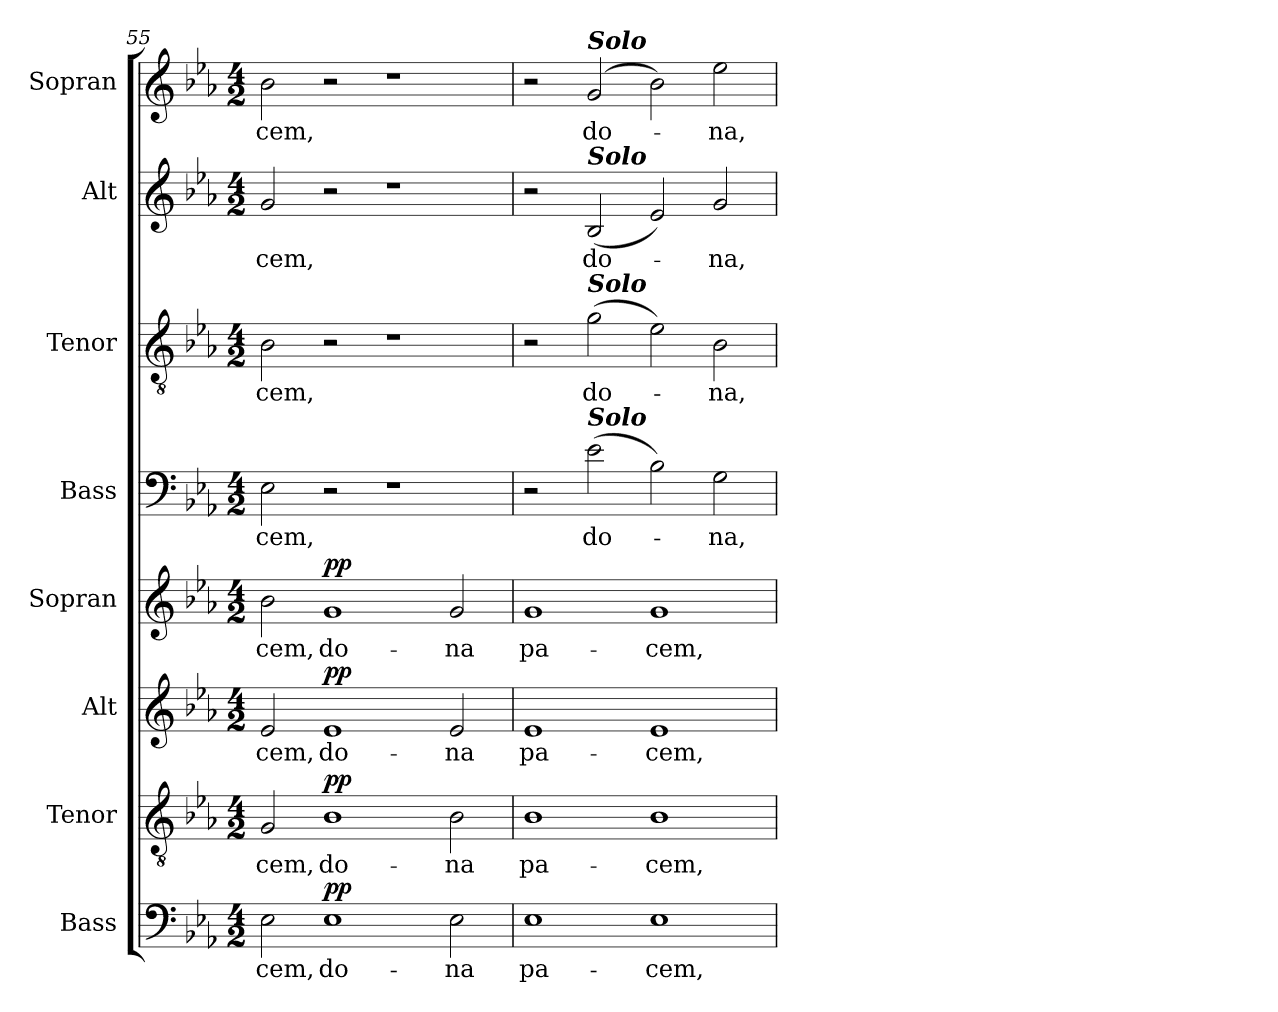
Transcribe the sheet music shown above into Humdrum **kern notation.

**kern	**text	**dynam	**kern	**text	**dynam	**kern	**text	**dynam	**kern	**text	**dynam	**kern	**text	**kern	**text	**kern	**text	**kern	**text
*part8	*part8	*part8	*part7	*part7	*part7	*part6	*part6	*part6	*part5	*part5	*part5	*part4	*part4	*part3	*part3	*part2	*part2	*part1	*part1
*staff8	*staff8	*staff8	*staff7	*staff7	*staff7	*staff6	*staff6	*staff6	*staff5	*staff5	*staff5	*staff4	*staff4	*staff3	*staff3	*staff2	*staff2	*staff1	*staff1
*I"Bass	*	*	*I"Tenor	*	*	*I"Alt	*	*	*I"Sopran	*	*	*I"Bass	*	*I"Tenor	*	*I"Alt	*	*I"Sopran	*
*I'B.	*	*	*I'T.	*	*	*I'A.	*	*	*I'S.	*	*	*I'B.	*	*I'T.	*	*I'A.	*	*I'S.	*
*clefF4	*	*	*clefGv2	*	*	*clefG2	*	*	*clefG2	*	*	*clefF4	*	*clefGv2	*	*clefG2	*	*clefG2	*
*k[b-e-a-]	*	*	*k[b-e-a-]	*	*	*k[b-e-a-]	*	*	*k[b-e-a-]	*	*	*k[b-e-a-]	*	*k[b-e-a-]	*	*k[b-e-a-]	*	*k[b-e-a-]	*
*E-:	*	*	*E-:	*	*	*E-:	*	*	*E-:	*	*	*E-:	*	*E-:	*	*E-:	*	*E-:	*
*M4/2	*	*	*M4/2	*	*	*M4/2	*	*	*M4/2	*	*	*M4/2	*	*M4/2	*	*M4/2	*	*M4/2	*
=55	=55	=55	=55	=55	=55	=55	=55	=55	=55	=55	=55	=55	=55	=55	=55	=55	=55	=55	=55
!	!LO:LY:b	!	!	!LO:LY:b	!	!	!LO:LY:b	!	!	!LO:LY:b	!	!	!LO:LY:b	!	!LO:LY:b	!	!LO:LY:b	!	!LO:LY:b
2E-\	-cem,	.	2G/	-cem,	.	2e-/	-cem,	.	2b-\	-cem,	.	2E-\	-cem,	2B-\	-cem,	2g/	-cem,	2b-\	-cem,
!	!LO:LY:b	!LO:DY:a	!	!LO:LY:b	!LO:DY:a	!	!LO:LY:b	!LO:DY:a	!	!LO:LY:b	!LO:DY:a	!	!	!	!	!	!	!	!
1E-	do-	pp	1B-	do-	pp	1e-	do-	pp	1g	do-	pp	2r	.	2r	.	2r	.	2r	.
.	.	.	.	.	.	.	.	.	.	.	.	1r	.	1r	.	1r	.	1r	.
!	!LO:LY:b	!	!	!LO:LY:b	!	!	!LO:LY:b	!	!	!LO:LY:b	!	!	!	!	!	!	!	!	!
2E-\	-na	.	2B-\	-na	.	2e-/	-na	.	2g/	-na	.	.	.	.	.	.	.	.	.
!!LO:PB:g=z
=56	=56	=56	=56	=56	=56	=56	=56	=56	=56	=56	=56	=56	=56	=56	=56	=56	=56	=56	=56
!	!LO:LY:b	!	!	!LO:LY:b	!	!	!LO:LY:b	!	!	!LO:LY:b	!	!	!	!	!	!	!	!	!
1E-	pa-	.	1B-	pa-	.	1e-	pa-	.	1g	pa-	.	2r	.	2r	.	2r	.	2r	.
!	!	!	!	!	!	!	!	!	!	!	!	!	!	!	!	!	!	!LO:TX:a:Bi:t=Solo	!
!	!	!	!	!	!	!	!	!	!	!	!	!	!	!	!	!LO:TX:a:Bi:t=Solo	!	!	!
!	!	!	!	!	!	!	!	!	!	!	!	!	!	!LO:TX:a:Bi:t=Solo	!	!	!	!	!
!	!	!	!	!	!	!	!	!	!	!	!	!LO:TX:a:Bi:t=Solo	!	!	!	!	!	!	!
!	!	!	!	!	!	!	!	!	!	!	!	!	!LO:LY:b	!	!LO:LY:b	!	!LO:LY:b	!	!LO:LY:b
.	.	.	.	.	.	.	.	.	.	.	.	(>2e-\	do-	(>2g\	do-	(<2B-/	do-	(2g/	do-
!	!LO:LY:b	!	!	!LO:LY:b	!	!	!LO:LY:b	!	!	!LO:LY:b	!	!	!	!	!	!	!	!	!
1E-	-cem,	.	1B-	-cem,	.	1e-	-cem,	.	1g	-cem,	.	2B-\)	.	2e-\)	.	2e-/)	.	2b-\)	.
!	!	!	!	!	!	!	!	!	!	!	!	!	!LO:LY:b	!	!LO:LY:b	!	!LO:LY:b	!	!LO:LY:b
.	.	.	.	.	.	.	.	.	.	.	.	2G\	-na,	2B-\	-na,	2g/	-na,	2ee-\	-na,
=	=	=	=	=	=	=	=	=	=	=	=	=	=	=	=	=	=	=	=
*-	*-	*-	*-	*-	*-	*-	*-	*-	*-	*-	*-	*-	*-	*-	*-	*-	*-	*-	*-
